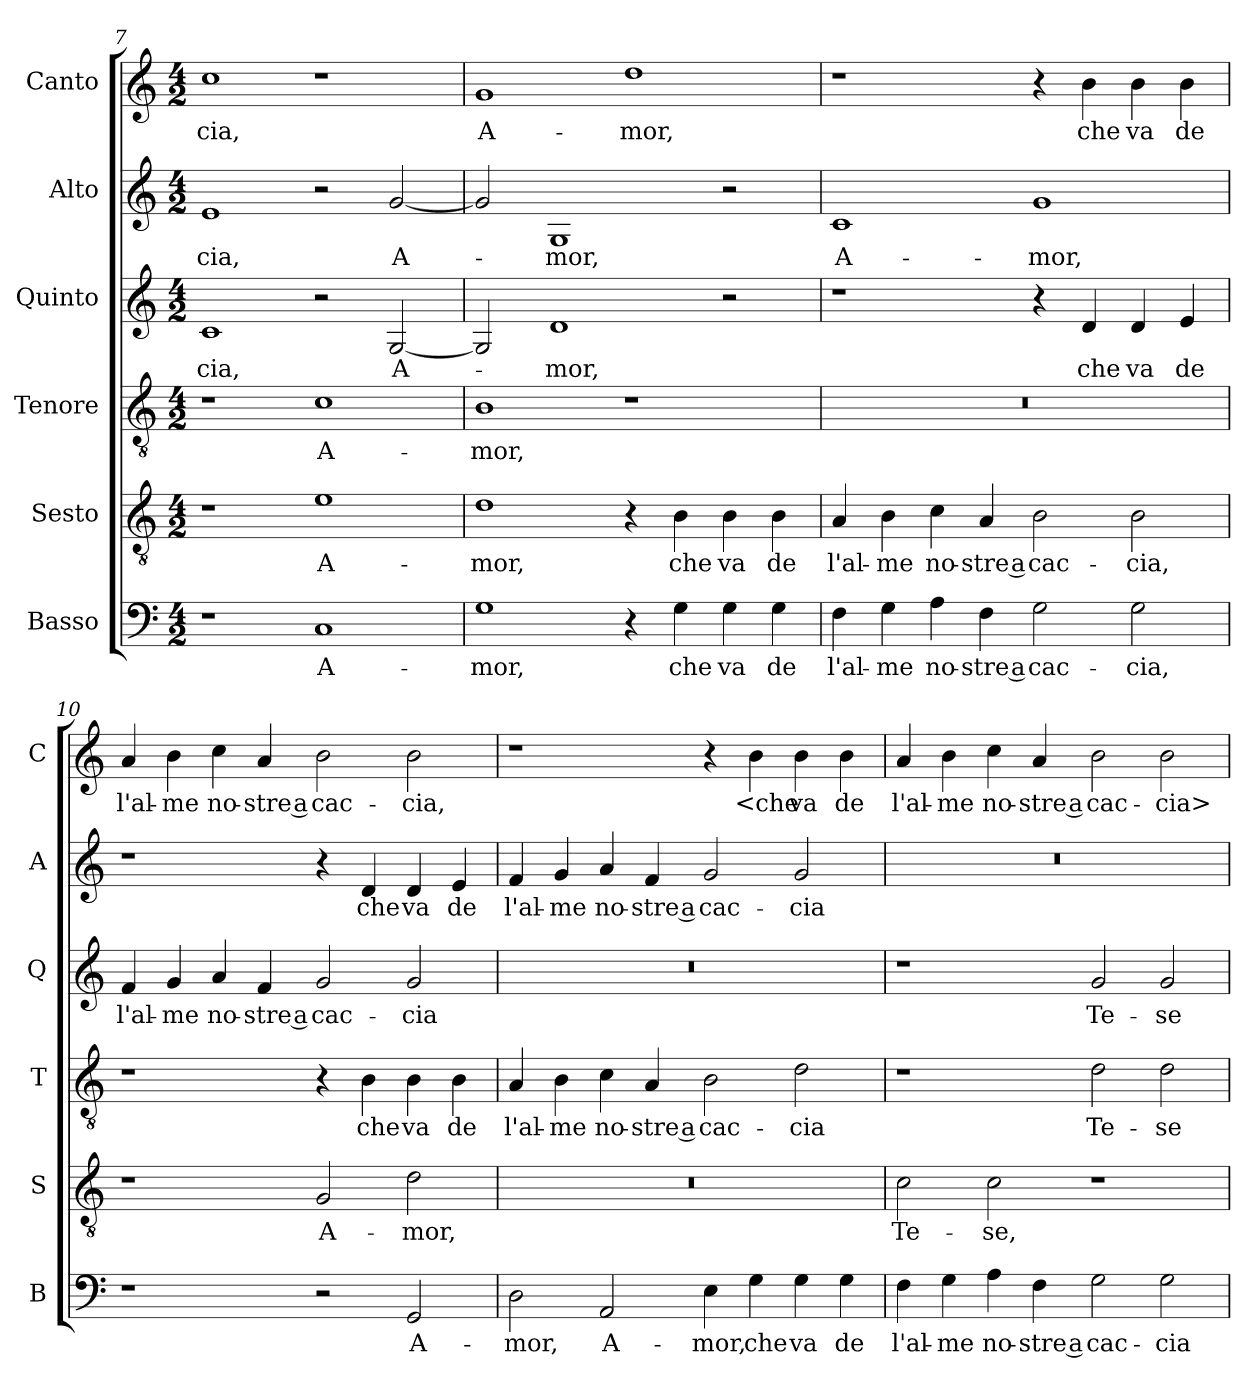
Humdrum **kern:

**kern	**text	**kern	**text	**kern	**text	**kern	**text	**kern	**text	**kern	**text
*part6	*part6	*part5	*part5	*part4	*part4	*part3	*part3	*part2	*part2	*part1	*part1
*staff6	*staff6	*staff5	*staff5	*staff4	*staff4	*staff3	*staff3	*staff2	*staff2	*staff1	*staff1
*I"Basso	*	*I"Sesto	*	*I"Tenore	*	*I"Quinto	*	*I"Alto	*	*I"Canto	*
*I'B	*	*I'S	*	*I'T	*	*I'Q	*	*I'A	*	*I'C	*
*clefF4	*	*clefGv2	*	*clefGv2	*	*clefG2	*	*clefG2	*	*clefG2	*
*k[]	*	*k[]	*	*k[]	*	*k[]	*	*k[]	*	*k[]	*
*a:	*	*a:	*	*a:	*	*a:	*	*a:	*	*a:	*
*M4/2	*	*M4/2	*	*M4/2	*	*M4/2	*	*M4/2	*	*M4/2	*
=7	=7	=7	=7	=7	=7	=7	=7	=7	=7	=7	=7
1r	.	1r	.	1r	.	1c	-cia,	1e	-cia,	1cc	-cia,
1C	A-	1e	A-	1c	A-	2r	.	2r	.	1r	.
.	.	.	.	.	.	[2G	A-	[2g	A-	.	.
=8	=8	=8	=8	=8	=8	=8	=8	=8	=8	=8	=8
1G	-mor,	1d	-mor,	1B	-mor,	2G]	.	2g]	.	1g	A-
.	.	.	.	.	.	1d	-mor,	1G	-mor,	.	.
4r	.	4r	.	1r	.	.	.	.	.	1dd	-mor,
4G	che	4B	che	.	.	.	.	.	.	.	.
4G	va	4B	va	.	.	2r	.	2r	.	.	.
4G	de	4B	de	.	.	.	.	.	.	.	.
=9	=9	=9	=9	=9	=9	=9	=9	=9	=9	=9	=9
4F	l'al-	4A	l'al-	0r	.	1r	.	1c	A-	1r	.
4G	-me	4B	-me	.	.	.	.	.	.	.	.
4A	no-	4c	no-	.	.	.	.	.	.	.	.
4F	-stre a	4A	-stre a	.	.	.	.	.	.	.	.
2G	cac-	2B	cac-	.	.	4r	.	1g	-mor,	4r	.
.	.	.	.	.	.	4d	che	.	.	4b	che
2G	-cia,	2B	-cia,	.	.	4d	va	.	.	4b	va
.	.	.	.	.	.	4e	de	.	.	4b	de
=10	=10	=10	=10	=10	=10	=10	=10	=10	=10	=10	=10
1r	.	1r	.	1r	.	4f	l'al-	1r	.	4a	l'al-
.	.	.	.	.	.	4g	-me	.	.	4b	-me
.	.	.	.	.	.	4a	no-	.	.	4cc	no-
.	.	.	.	.	.	4f	-stre a	.	.	4a	-stre a
2r	.	2G	A-	4r	.	2g	cac-	4r	.	2b	cac-
.	.	.	.	4B	che	.	.	4d	che	.	.
2GG	A-	2d	-mor,	4B	va	2g	-cia	4d	va	2b	-cia,
.	.	.	.	4B	de	.	.	4e	de	.	.
=11	=11	=11	=11	=11	=11	=11	=11	=11	=11	=11	=11
2D	-mor,	0r	.	4A	l'al-	0r	.	4f	l'al-	1r	.
.	.	.	.	4B	-me	.	.	4g	-me	.	.
2AA	A-	.	.	4c	no-	.	.	4a	no-	.	.
.	.	.	.	4A	-stre a	.	.	4f	-stre a	.	.
4E	-mor,	.	.	2B	cac-	.	.	2g	cac-	4r	.
4G	che	.	.	.	.	.	.	.	.	4b	<che
4G	va	.	.	2d	-cia	.	.	2g	-cia	4b	va
4G	de	.	.	.	.	.	.	.	.	4b	de
=12	=12	=12	=12	=12	=12	=12	=12	=12	=12	=12	=12
4F	l'al-	2c	Te-	1r	.	1r	.	0r	.	4a	l'al-
4G	-me	.	.	.	.	.	.	.	.	4b	-me
4A	no-	2c	-se,	.	.	.	.	.	.	4cc	no-
4F	-stre a	.	.	.	.	.	.	.	.	4a	-stre a
2G	cac-	1r	.	2d	Te-	2g	Te-	.	.	2b	cac-
2G	-cia	.	.	2d	-se	2g	-se	.	.	2b	-cia>
=	=	=	=	=	=	=	=	=	=	=	=
*-	*-	*-	*-	*-	*-	*-	*-	*-	*-	*-	*-
